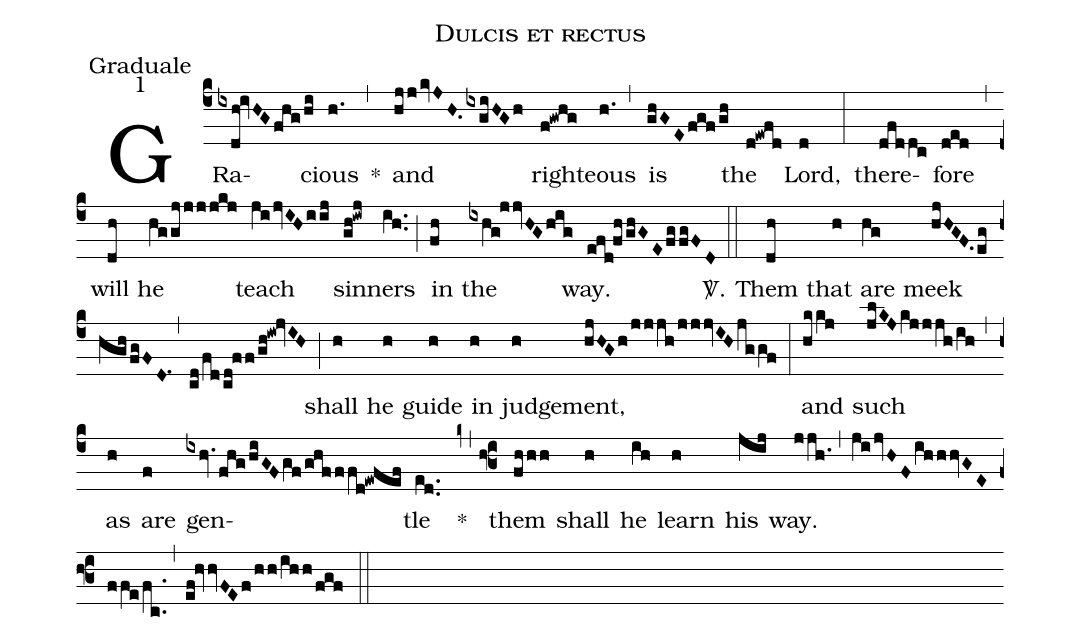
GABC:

name:Dulcis et rectus;
office-part:Graduale;
mode:1;
%%
(c4) GRa(ixdh!ivHG/fhg/hi)cious(h.) *(,) and(hjj/kvJH.0ixgiHGh) righ(f!gwhg)teous(h.) (,) is(ghGE/fgf/gh) the(d!ewfd) Lord,(d) (:) there(dfddc)fore(ded) (,) will(dh) he(hggjjjjkj) teach(ji/jvIH/iij) sin(gh!iwj)ners(ih..) (;) in(fh) the(ixhg!jjvHG/hig) way.(efd!fh/ghGE/fg/fgFD) <sp>V/</sp>.(::) Them(dh) that(h) are(hg) meek(hjHGF.0eg/hgh/fgFD.1) (,) (cd/fd/cd!ff/gh!iw!jvIH) (;) shall(h) he(h) guide(h) in(h) judge(h)ment,(hjHG/h/jjjh/jjjvIH/jggf) (:) and(hkkj) such(jlKJ/kjjjh/ih) (,) as(h) are(f) gen(ixhv./fhg/hiGF/gf/ghfffd!ewfef)tle(ed..) *(z0,f3) them(fhhh) shall(h) he(ih) learn(h) his(jij) way.(jjh.1) (,) (ji/jvHF/ihhhvGE/ffe/fc..) (,) (ef!hvvFEf/hh/ihh/fgf) (::)
